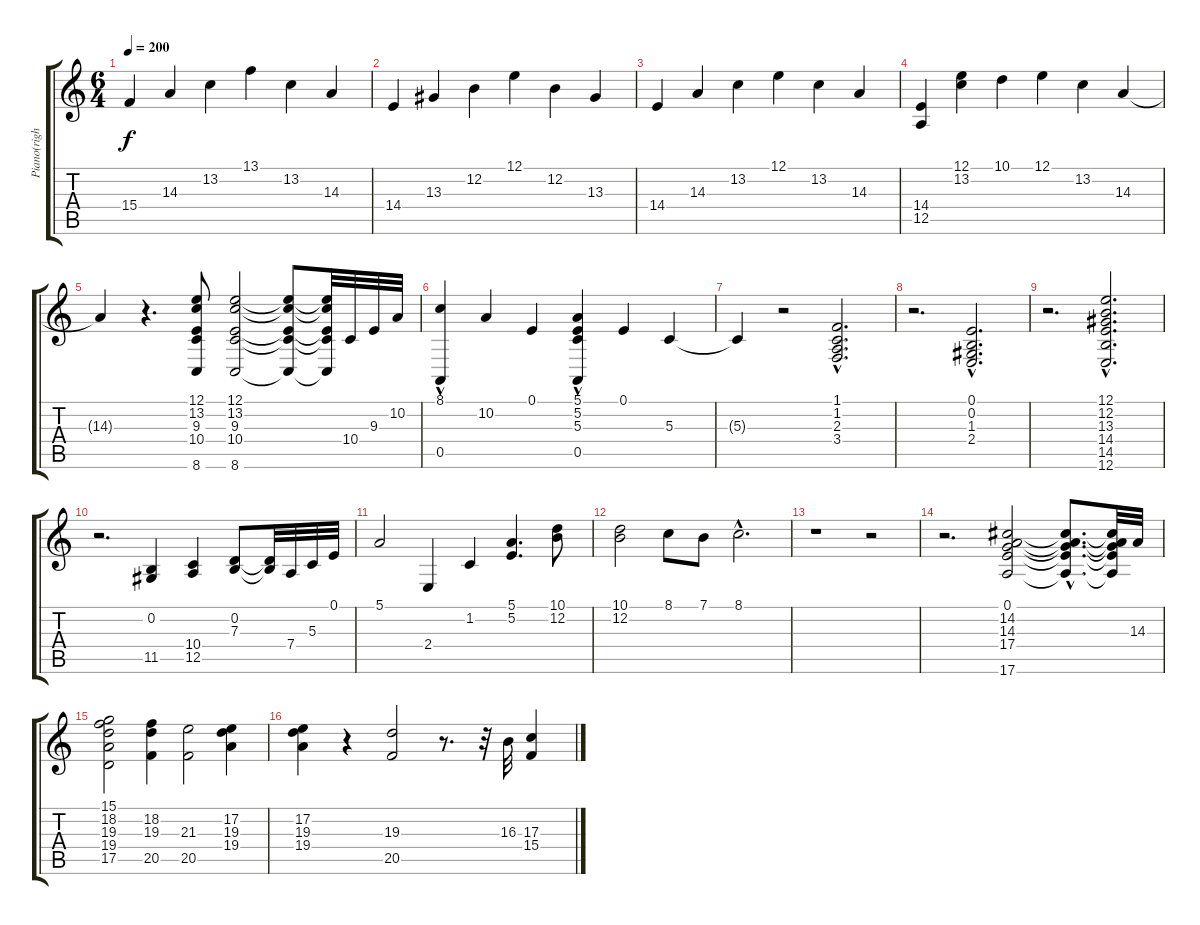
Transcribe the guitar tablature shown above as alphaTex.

\track ("Piano(right)" "Piano(righ") {instrument acousticgrandpiano}
\staff {score tabs}
\tuning (E4 B3 G3 D3 A2 E2) {hide}
\ts (6 4)
\tempo 200
\clef g2
\ks c
15.4.4{dy f} 14.3.4 13.2.4 13.1.4 13.2.4 14.3.4 |
14.4.4 13.3.4 12.2.4 12.1.4 12.2.4 13.3.4 |
14.4.4 14.3.4 13.2.4 12.1.4 13.2.4 14.3.4 |
(14.4 12.5).4 (12.1 13.2).4 10.1.4 12.1.4 13.2.4 14.3.4 |
14.3{t}.4 r.4{d} (12.1 13.2 9.3 10.4 8.6).8{volume 12} (12.1 13.2 9.3 10.4 8.6).2{volume 15} (12.1{t} 13.2{t} 9.3{t} 10.4{t} 8.6{t}).8 (12.1{t} 13.2{t} 9.3{t} 10.4{t} 8.6{t}).32 10.4.32{volume 16} 9.3.32 10.2.32 |
(8.1{hac} 0.5{hac}).4 10.2.4{volume 16} 0.1.4{volume 15} (5.1{hac} 5.2 5.3 0.5{hac}).4{volume 15} 0.1.4{volume 14} 5.3.4{volume 12} |
5.3{t}.4 r.2 (1.1{hac} 1.2{hac} 2.3{hac} 3.4{hac}).2{d volume 13} |
r.2{d} (0.1{hac} 0.2{hac} 1.3{hac} 2.4{hac}).2{d} |
r.2{d} (12.1{hac} 12.2{hac} 13.3{hac} 14.4{hac} 14.5{hac} 12.6{hac}).2{d} |
r.2{d} (0.2 11.5).4 (10.4 12.5).4 (0.2 7.3).8 (0.2{t} 7.3{t}).32 7.4.32 5.3.32 0.1.32 |
5.1.2 2.4.4 1.2.4 (5.1 5.2).4{d} (10.1 12.2).8 |
(10.1 12.2).2 8.1.8 7.1.8 8.1{hac}.2{d} |
r.1 r.2 |
r.2{d} (0.1 14.2 14.3 17.4 17.6).2 (0.1{hac t} 14.2{hac t} 14.3{hac t} 17.4{hac t} 17.6{hac t}).8{d} (0.1{t} 14.2{t} 14.3{t} 17.4{t} 17.6{t}).32 14.3.32 |
(15.1 18.2 19.3 19.4 17.5).2 (18.2 19.3 20.5).4 (21.3 20.5).2 (17.2 19.3 19.4).4 |
(17.2 19.3 19.4).4 r.4 (19.3 20.5).2 r.8{d} r.32 16.3.32 (17.3 15.4).4
